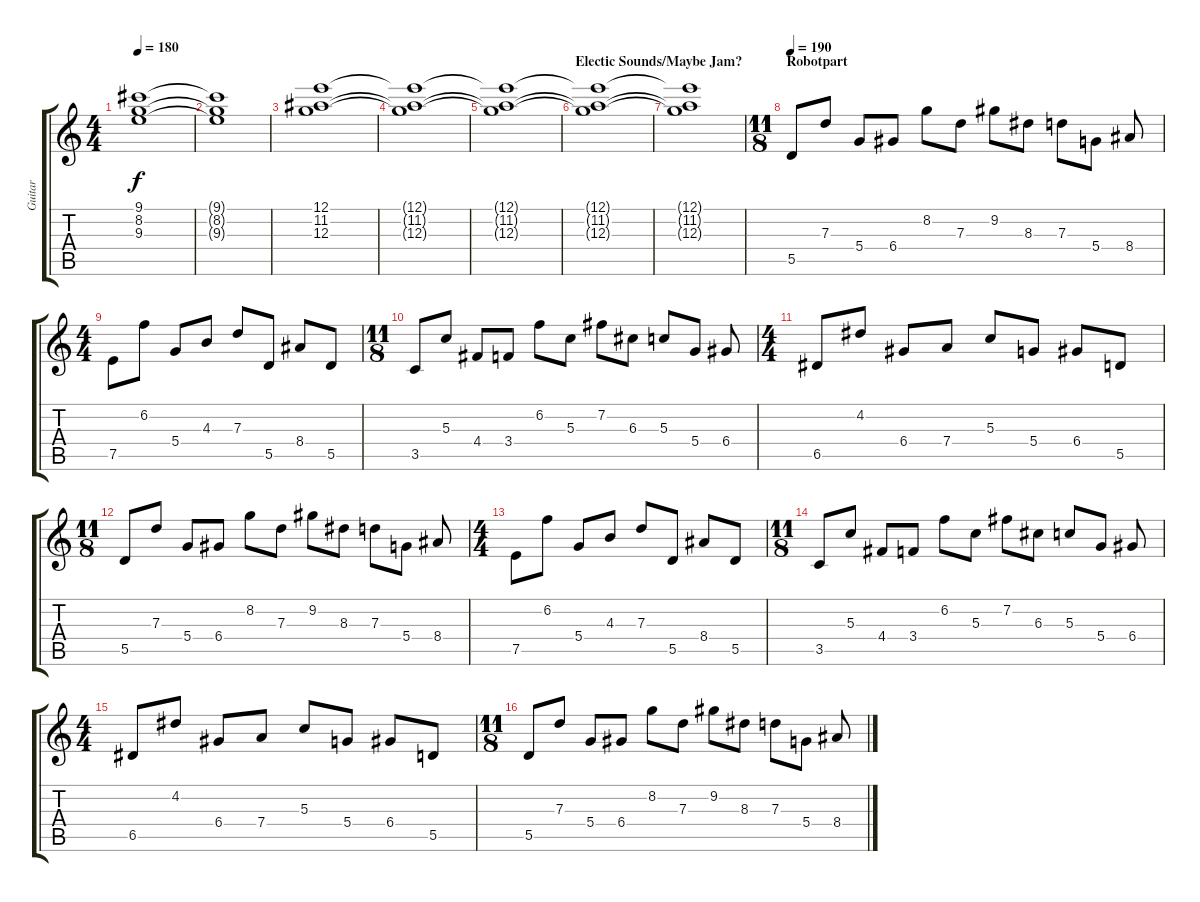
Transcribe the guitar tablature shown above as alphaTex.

\track ("Guitar" "Guitar") {instrument distortionguitar}
\staff {score tabs}
\tuning (E4 B3 G3 D3 A2 E2) {hide}
\ts (4 4)
\tempo 180
\clef g2
\ks c
(9.1 8.2 9.3).1{dy f} |
(9.1{t} 8.2{t} 9.3{t}).1 |
(12.1 11.2 12.3).1 |
(12.1{t} 11.2{t} 12.3{t}).1 |
(12.1{t} 11.2{t} 12.3{t}).1 |
\section ("" "Electic Sounds/Maybe Jam?")
(12.1{t} 11.2{t} 12.3{t}).1 |
(12.1{t} 11.2{t} 12.3{t}).1 |
\ts (11 8)
\section ("" "Robotpart")
\tempo 190
5.5.8{volume 13 balance 8 instrument distortionguitar} 7.3.8 5.4.8 6.4.8 8.2.8 7.3.8 9.2.8 8.3.8 7.3.8 5.4.8 8.4.8 |
\ts (4 4)
7.5.8 6.2.8 5.4.8 4.3.8 7.3.8 5.5.8 8.4.8 5.5.8 |
\ts (11 8)
3.5.8 5.3.8 4.4.8 3.4.8 6.2.8 5.3.8 7.2.8 6.3.8 5.3.8 5.4.8 6.4.8 |
\ts (4 4)
6.5.8 4.2.8 6.4.8 7.4.8 5.3.8 5.4.8 6.4.8 5.5.8 |
\ts (11 8)
5.5.8 7.3.8 5.4.8 6.4.8 8.2.8 7.3.8 9.2.8 8.3.8 7.3.8 5.4.8 8.4.8 |
\ts (4 4)
7.5.8 6.2.8 5.4.8 4.3.8 7.3.8 5.5.8 8.4.8 5.5.8 |
\ts (11 8)
3.5.8 5.3.8 4.4.8 3.4.8 6.2.8 5.3.8 7.2.8 6.3.8 5.3.8 5.4.8 6.4.8 |
\ts (4 4)
6.5.8 4.2.8 6.4.8 7.4.8 5.3.8 5.4.8 6.4.8 5.5.8 |
\ts (11 8)
5.5.8 7.3.8 5.4.8 6.4.8 8.2.8 7.3.8 9.2.8 8.3.8 7.3.8 5.4.8 8.4.8
